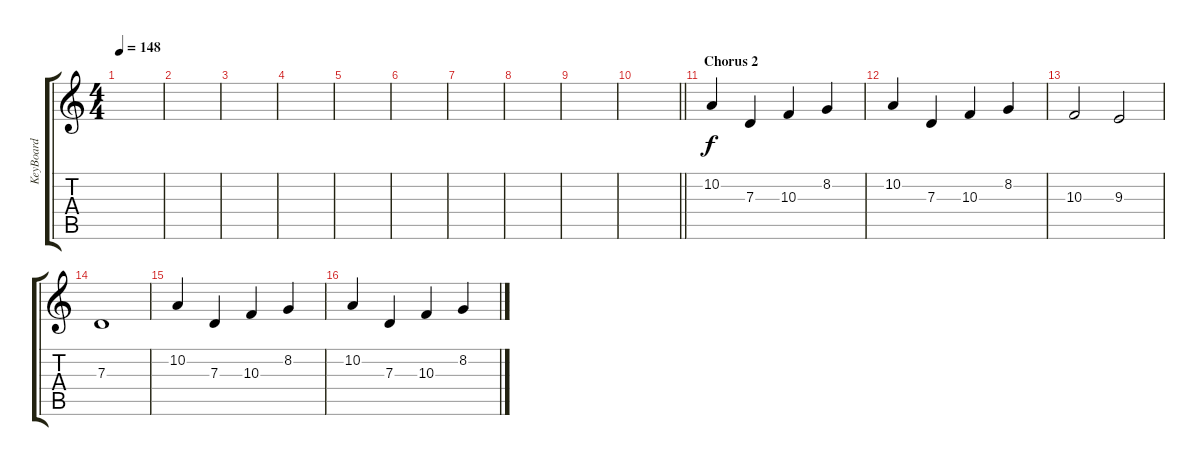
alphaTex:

\track ("KeyBoard " "KeyBoard ") {instrument lead2sawtooth}
\staff {score tabs}
\tuning (E4 B3 G3 D3 A2 E2) {hide}
\ts (4 4)
\tempo 148
\clef g2
\ks c
|
|
|
|
|
|
|
|
|
\barLineRight lightlight
|
\section ("" "Chorus 2")
10.2.4 7.3.4 10.3.4 8.2.4 |
10.2.4 7.3.4 10.3.4 8.2.4 |
10.3.2 9.3.2 |
7.3.1 |
10.2.4 7.3.4 10.3.4 8.2.4 |
10.2.4 7.3.4 10.3.4 8.2.4
